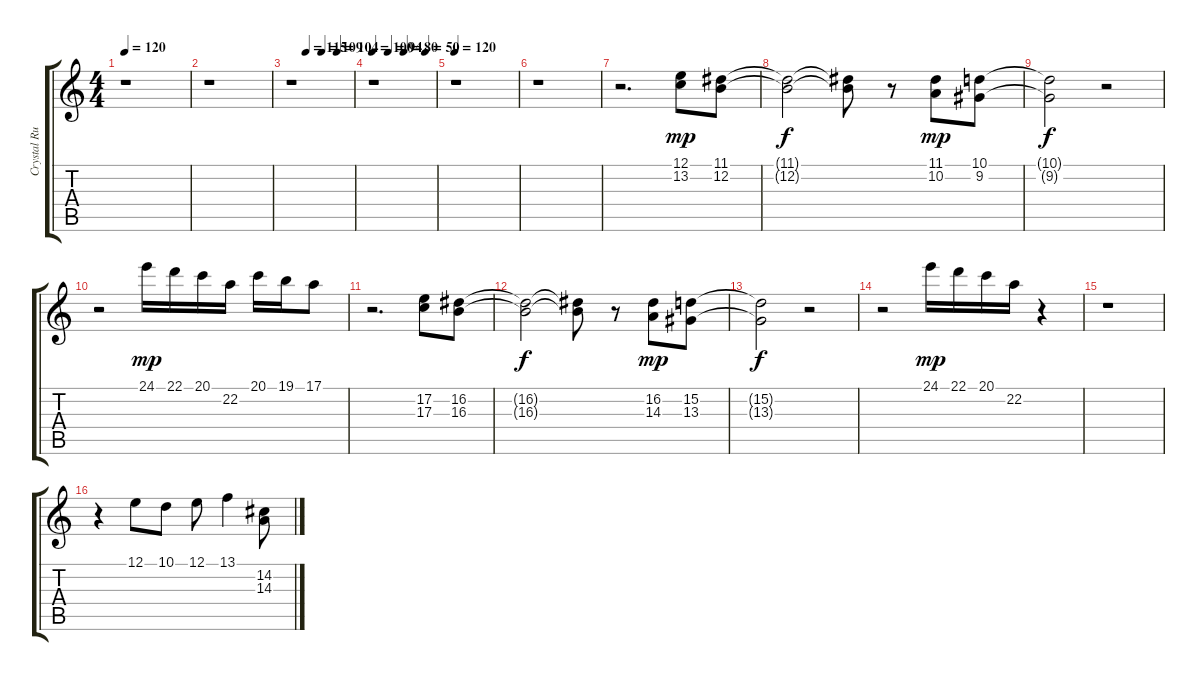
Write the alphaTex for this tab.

\track ("Crystal Runs" "Crystal Ru") {instrument fx3crystal}
\staff {score tabs}
\tuning (E4 B3 G3 D3 A2 E2) {hide}
\ts (4 4)
\tempo 120
\clef g2
\ks c
r.1{dy mp} |
r.1 |
\tempo (115 0.25)
\tempo (109 0.5)
\tempo (104 0.75)
r.1 |
\tempo 100
\tempo (94 0.25)
\tempo (80 0.5)
\tempo (50 0.84375)
r.1 |
\tempo 120
r.1 |
r.1 |
r.2{d} (12.1 13.2).8{balance 1} (11.1 12.2).8 |
(11.1{t} 12.2{t}).2{dy f} (11.1{t} 12.2{t}).8 r.8 (11.1 10.2).8{dy mp} (10.1 9.2).8 |
(10.1{t} 9.2{t}).2{dy f} r.2 |
r.2 24.1.16{dy mp} 22.1.16 20.1.16 22.2.16 20.1.16 19.1.16 17.1.8 |
r.2{d} (17.2 17.3).8 (16.2 16.3).8 |
(16.2{t} 16.3{t}).2{dy f} (16.2{t} 16.3{t}).8 r.8 (16.2 14.3).8{dy mp} (15.2 13.3).8 |
(15.2{t} 13.3{t}).2{dy f} r.2 |
r.2 24.1.16{dy mp} 22.1.16 20.1.16 22.2.16 r.4 |
r.1 |
r.4 12.1.8 10.1.8 12.1.8 13.1.4 (14.2 14.3).8
